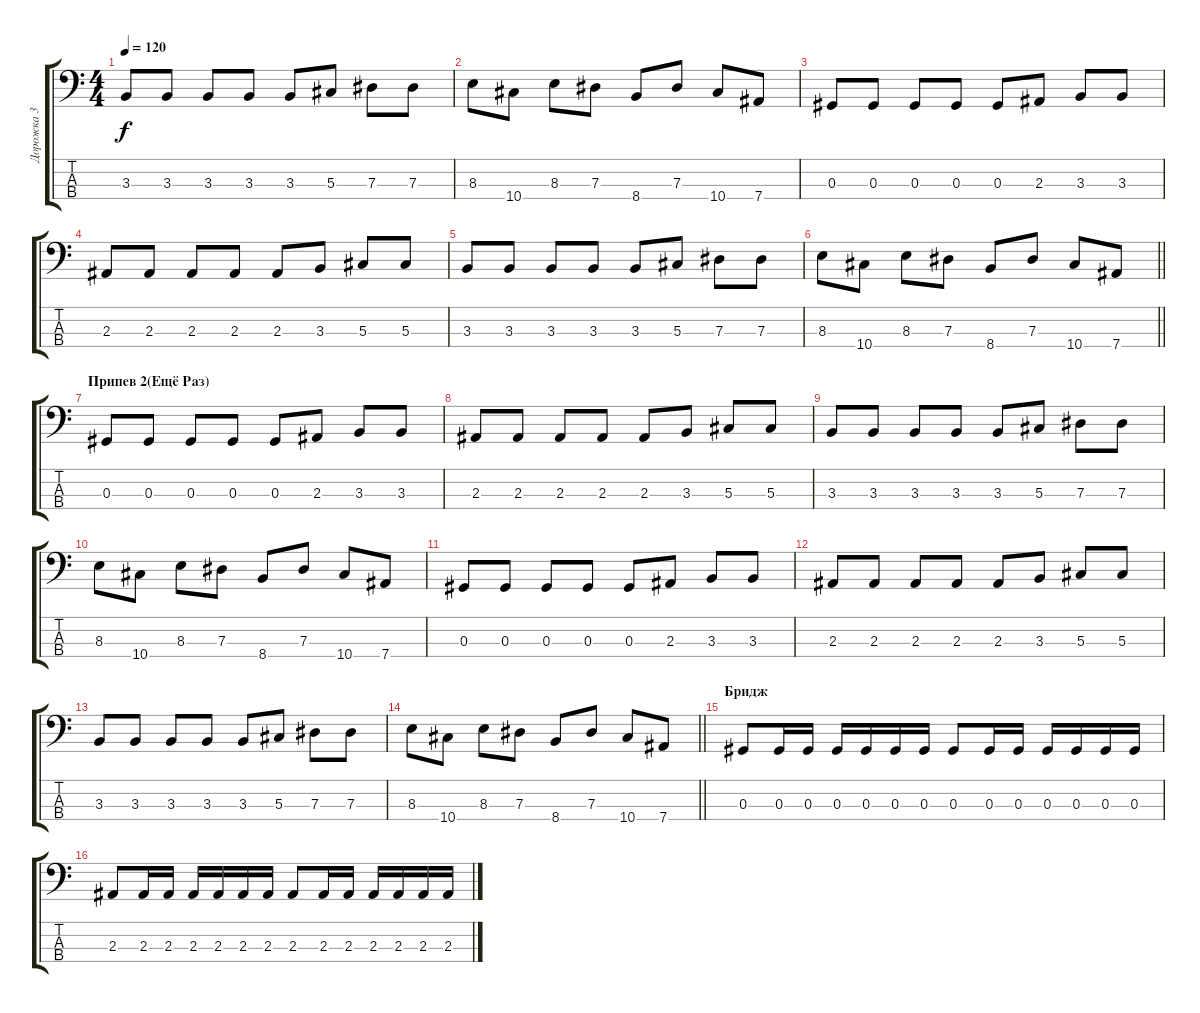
\track ("Дорожка 3" "Дорожка 3") {instrument electricbasspick}
\staff {score tabs}
\tuning (Gb2 Db2 Ab1 Eb1) {hide}
\ts (4 4)
\tempo 120
\clef f4
\ks c
3.3.8{dy f} 3.3.8 3.3.8 3.3.8 3.3.8 5.3.8 7.3.8 7.3.8 |
8.3.8 10.4.8 8.3.8 7.3.8 8.4.8 7.3.8 10.4.8 7.4.8 |
0.3.8 0.3.8 0.3.8 0.3.8 0.3.8 2.3.8 3.3.8 3.3.8 |
2.3.8 2.3.8 2.3.8 2.3.8 2.3.8 3.3.8 5.3.8 5.3.8 |
3.3.8 3.3.8 3.3.8 3.3.8 3.3.8 5.3.8 7.3.8 7.3.8 |
\barLineRight lightlight
8.3.8 10.4.8 8.3.8 7.3.8 8.4.8 7.3.8 10.4.8 7.4.8 |
\section ("" "Припев 2(Ещё Раз)")
0.3.8 0.3.8 0.3.8 0.3.8 0.3.8 2.3.8 3.3.8 3.3.8 |
2.3.8 2.3.8 2.3.8 2.3.8 2.3.8 3.3.8 5.3.8 5.3.8 |
3.3.8 3.3.8 3.3.8 3.3.8 3.3.8 5.3.8 7.3.8 7.3.8 |
8.3.8 10.4.8 8.3.8 7.3.8 8.4.8 7.3.8 10.4.8 7.4.8 |
0.3.8 0.3.8 0.3.8 0.3.8 0.3.8 2.3.8 3.3.8 3.3.8 |
2.3.8 2.3.8 2.3.8 2.3.8 2.3.8 3.3.8 5.3.8 5.3.8 |
3.3.8 3.3.8 3.3.8 3.3.8 3.3.8 5.3.8 7.3.8 7.3.8 |
\barLineRight lightlight
8.3.8 10.4.8 8.3.8 7.3.8 8.4.8 7.3.8 10.4.8 7.4.8 |
\section ("" "Бридж")
0.3.8 0.3.16 0.3.16 0.3.16 0.3.16 0.3.16 0.3.16 0.3.8 0.3.16 0.3.16 0.3.16 0.3.16 0.3.16 0.3.16 |
2.3.8 2.3.16 2.3.16 2.3.16 2.3.16 2.3.16 2.3.16 2.3.8 2.3.16 2.3.16 2.3.16 2.3.16 2.3.16 2.3.16
